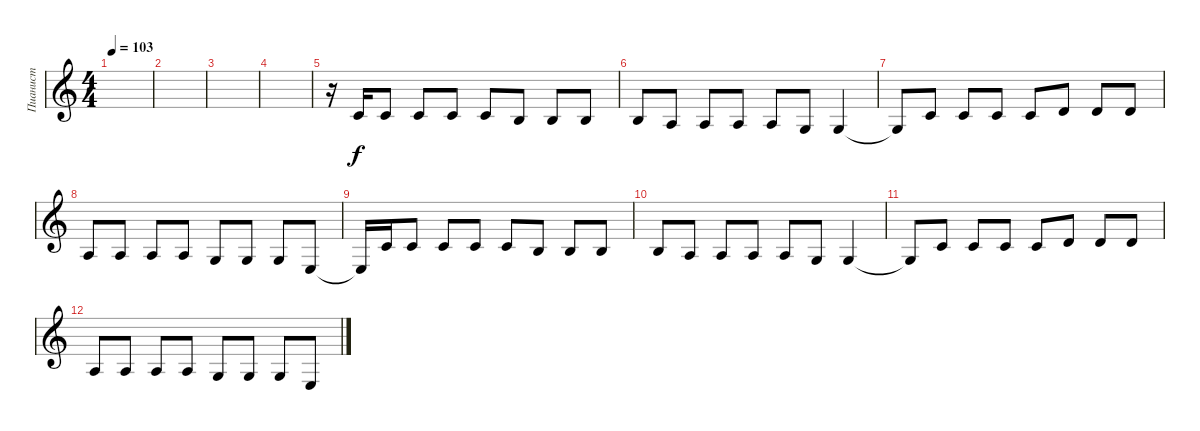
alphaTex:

\track ("Пианист " "Пианист ") {instrument lead2sawtooth}
\staff {score}
\tuning (E4 B3 G3 D3 A2 E2) {hide}
\ts (4 4)
\tempo 103
\clef g2
\ks c
|
|
|
|
r.16 5.3.16 5.3.8 5.3.8 5.3.8 5.3.8 4.3.8 4.3.8 4.3.8 |
4.3.8 7.4.8 7.4.8 7.4.8 7.4.8 5.4.8 5.4.4 |
5.4{t}.8 5.3.8 5.3.8 5.3.8 5.3.8 7.3.8 7.3.8 7.3.8 |
7.4.8 7.4.8 7.4.8 7.4.8 5.4.8 5.4.8 5.4.8 2.4.8 |
2.4{t}.16 5.3.16 5.3.8 5.3.8 5.3.8 5.3.8 4.3.8 4.3.8 4.3.8 |
4.3.8 7.4.8 7.4.8 7.4.8 7.4.8 5.4.8 5.4.4 |
5.4{t}.8 5.3.8 5.3.8 5.3.8 5.3.8 7.3.8 7.3.8 7.3.8 |
7.4.8 7.4.8 7.4.8 7.4.8 5.4.8 5.4.8 5.4.8 2.4.8
